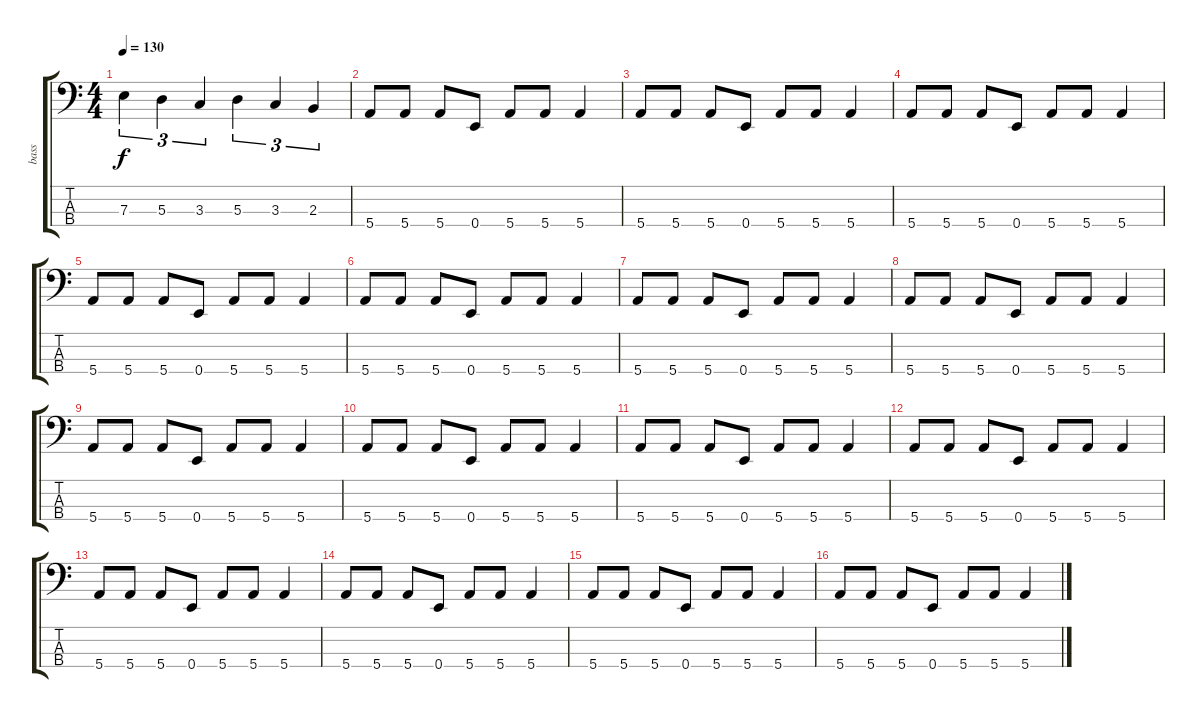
\track ("bass" "bass") {instrument slapbass2}
\staff {score tabs}
\tuning (G2 D2 A1 E1) {hide}
\ts (4 4)
\tempo 130
\clef f4
\ks c
7.3.4{tu (3 2) dy f} 5.3.4{tu (3 2)} 3.3.4{tu (3 2)} 5.3.4{tu (3 2)} 3.3.4{tu (3 2)} 2.3.4{tu (3 2)} |
5.4.8 5.4.8 5.4.8 0.4.8 5.4.8 5.4.8 5.4.4 |
5.4.8 5.4.8 5.4.8 0.4.8 5.4.8 5.4.8 5.4.4 |
5.4.8 5.4.8 5.4.8 0.4.8 5.4.8 5.4.8 5.4.4 |
5.4.8 5.4.8 5.4.8 0.4.8 5.4.8 5.4.8 5.4.4 |
5.4.8 5.4.8 5.4.8 0.4.8 5.4.8 5.4.8 5.4.4 |
5.4.8 5.4.8 5.4.8 0.4.8 5.4.8 5.4.8 5.4.4 |
5.4.8 5.4.8 5.4.8 0.4.8 5.4.8 5.4.8 5.4.4 |
5.4.8 5.4.8 5.4.8 0.4.8 5.4.8 5.4.8 5.4.4 |
5.4.8 5.4.8 5.4.8 0.4.8 5.4.8 5.4.8 5.4.4 |
5.4.8 5.4.8 5.4.8 0.4.8 5.4.8 5.4.8 5.4.4 |
5.4.8 5.4.8 5.4.8 0.4.8 5.4.8 5.4.8 5.4.4 |
5.4.8 5.4.8 5.4.8 0.4.8 5.4.8 5.4.8 5.4.4 |
5.4.8 5.4.8 5.4.8 0.4.8 5.4.8 5.4.8 5.4.4 |
5.4.8 5.4.8 5.4.8 0.4.8 5.4.8 5.4.8 5.4.4 |
5.4.8 5.4.8 5.4.8 0.4.8 5.4.8 5.4.8 5.4.4
